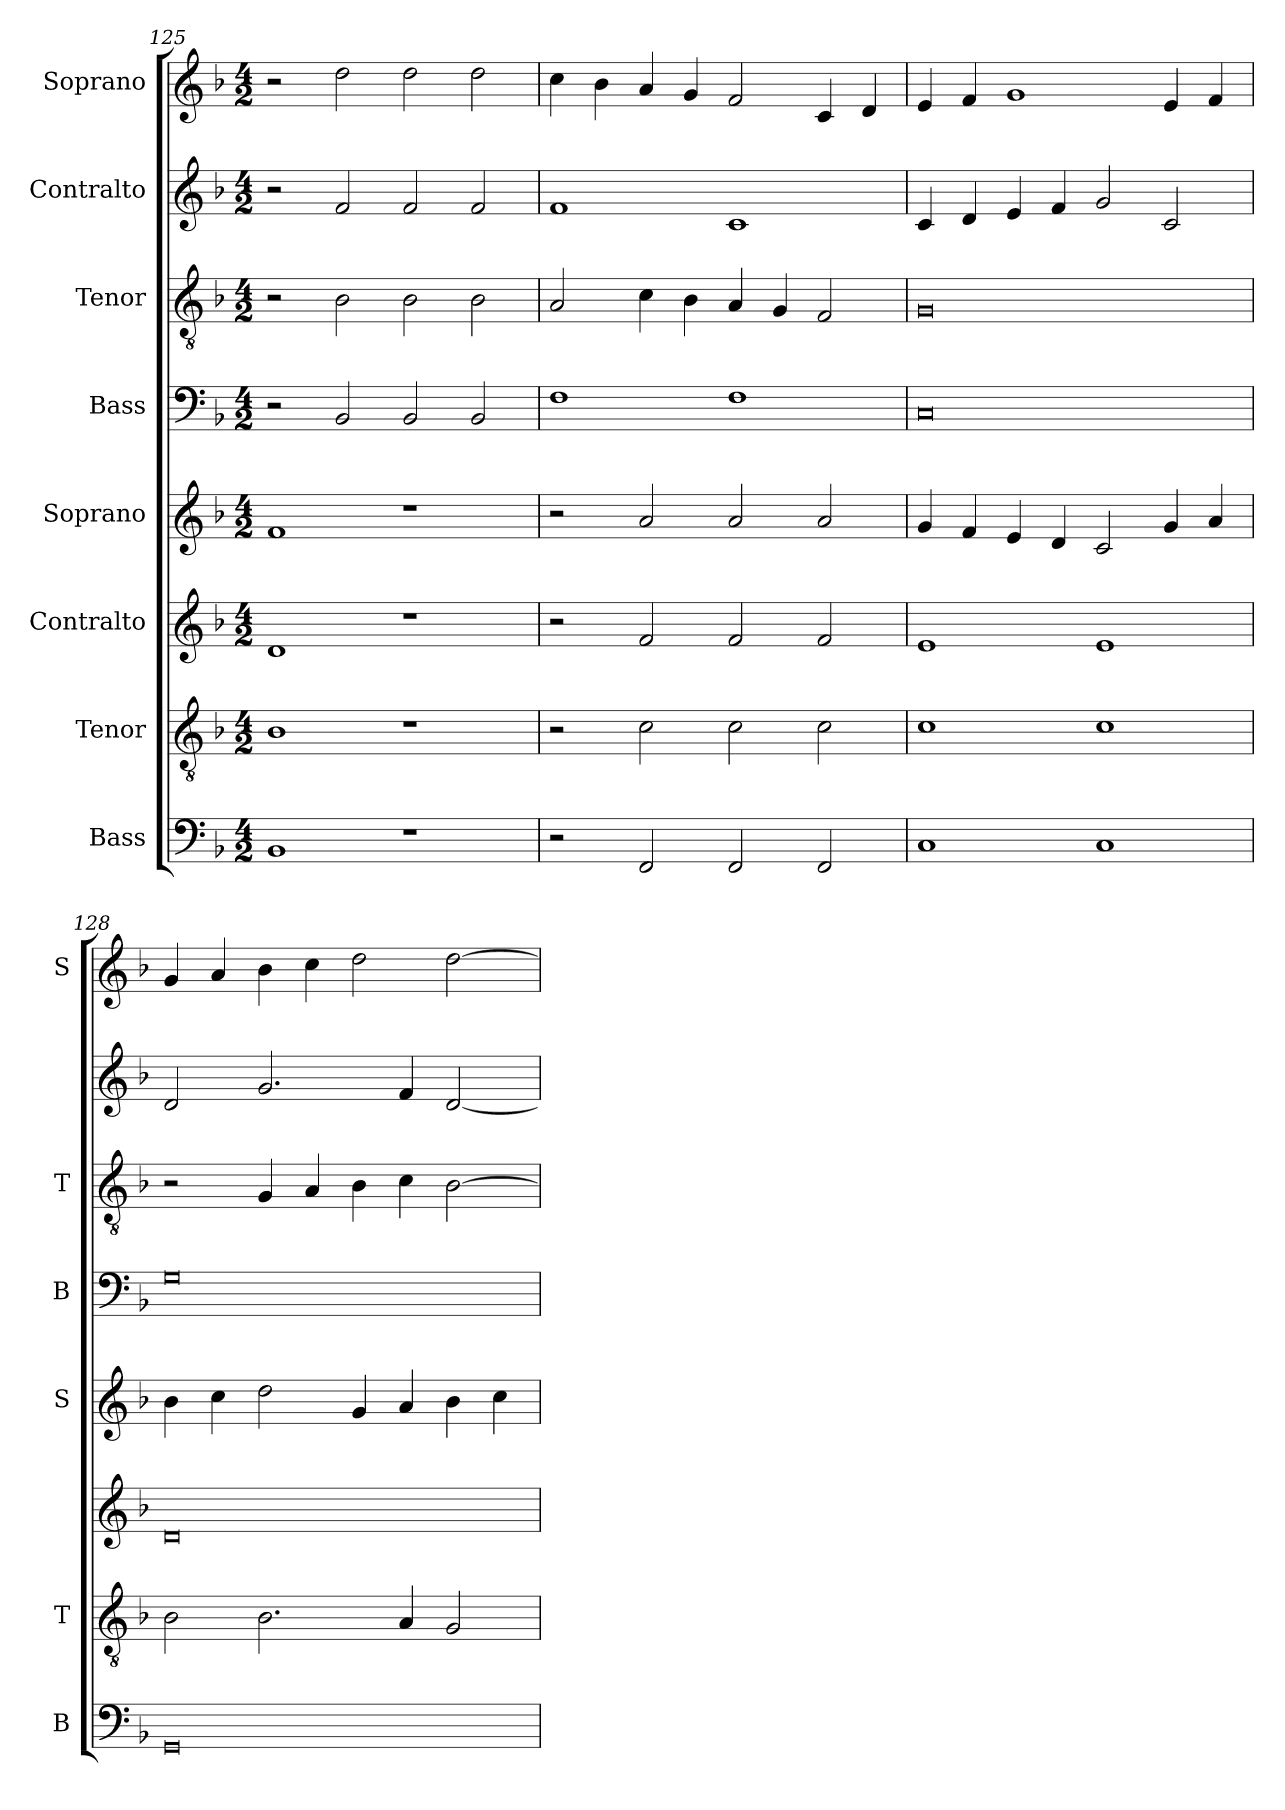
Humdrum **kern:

**kern	**kern	**kern	**kern	**kern	**kern	**kern	**kern
*part8	*part7	*part6	*part5	*part4	*part3	*part2	*part1
*staff8	*staff7	*staff6	*staff5	*staff4	*staff3	*staff2	*staff1
*I"Bass	*I"Tenor	*I"Contralto	*I"Soprano	*I"Bass	*I"Tenor	*I"Contralto	*I"Soprano
*I'B	*I'T	*	*I'S	*I'B	*I'T	*	*I'S
*clefF4	*clefGv2	*clefG2	*clefG2	*clefF4	*clefGv2	*clefG2	*clefG2
*k[b-]	*k[b-]	*k[b-]	*k[b-]	*k[b-]	*k[b-]	*k[b-]	*k[b-]
*F:ion	*F:ion	*F:ion	*F:ion	*F:ion	*F:ion	*F:ion	*F:ion
*M4/2	*M4/2	*M4/2	*M4/2	*M4/2	*M4/2	*M4/2	*M4/2
=125	=125	=125	=125	=125	=125	=125	=125
1BB-	1B-	1d	1f	2r	2r	2r	2r
.	.	.	.	2BB-	2B-	2f	2dd
1r	1r	1r	1r	2BB-	2B-	2f	2dd
.	.	.	.	2BB-	2B-	2f	2dd
=126	=126	=126	=126	=126	=126	=126	=126
2r	2r	2r	2r	1F	2A	1f	4cc
.	.	.	.	.	.	.	4b-
2FF	2c	2f	2a	.	4c	.	4a
.	.	.	.	.	4B-	.	4g
2FF	2c	2f	2a	1F	4A	1c	2f
.	.	.	.	.	4G	.	.
2FF	2c	2f	2a	.	2F	.	4c
.	.	.	.	.	.	.	4d
=127	=127	=127	=127	=127	=127	=127	=127
1C	1c	1e	4g	0C	0G	4c	4e
.	.	.	4f	.	.	4d	4f
.	.	.	4e	.	.	4e	1g
.	.	.	4d	.	.	4f	.
1C	1c	1e	2c	.	.	2g	.
.	.	.	4g	.	.	2c	4e
.	.	.	4a	.	.	.	4f
=128	=128	=128	=128	=128	=128	=128	=128
0GG	2B-	0d	4b-	0G	2r	2d	4g
.	.	.	4cc	.	.	.	4a
.	2.B-	.	2dd	.	4G	2.g	4b-
.	.	.	.	.	4A	.	4cc
.	.	.	4g	.	4B-	.	2dd
.	4A	.	4a	.	4c	4f	.
.	2G	.	4b-	.	[2B-	[2d	[2dd
.	.	.	4cc	.	.	.	.
=	=	=	=	=	=	=	=
*-	*-	*-	*-	*-	*-	*-	*-
